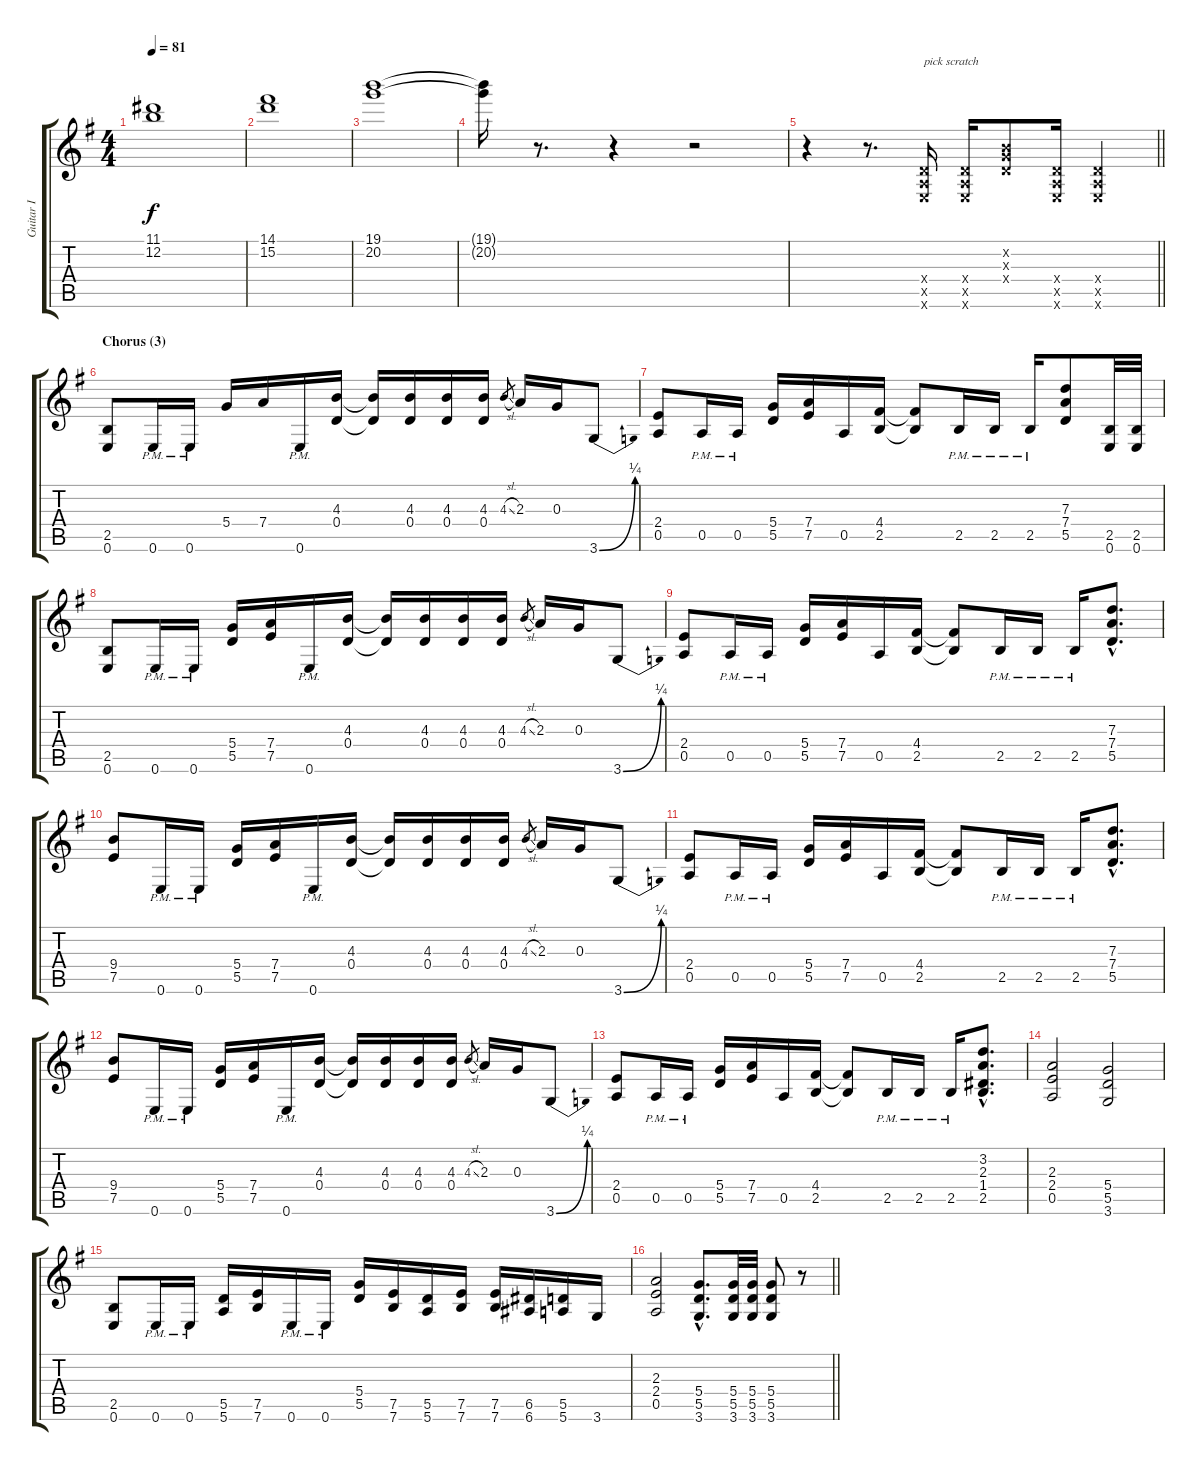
\track ("Guitar I" "Guitar I") {instrument distortionguitar}
\staff {score tabs}
\tuning (E4 B3 G3 D3 A2 E2) {hide}
\ts (4 4)
\tempo 81
\clef g2
\ks g
(11.1 12.2).1{dy f} |
(14.1 15.2).1 |
(19.1 20.2).1 |
(19.1{t} 20.2{t}).16 r.8{d} r.4 r.2 |
\barLineRight lightlight
r.4 r.8{d} (0.4{x} 0.5{x} 0.6{x}).16{txt "pick scratch"} (0.4{x} 0.5{x} 0.6{x}).16 (0.2{x} 0.3{x} 0.4{x}).8 (0.4{x} 0.5{x} 0.6{x}).16 (0.4{x} 0.5{x} 0.6{x}).4 |
\section ("" "Chorus (3)")
(2.5 0.6).8 0.6{pm}.16 0.6{pm}.16 5.4.16 7.4.16 0.6{pm}.16 (4.3 0.4).16 (4.3{t} 0.4{t}).16 (4.3 0.4).16 (4.3 0.4).16 (4.3 0.4).16 4.3{sl}.8{gr} 2.3.16 0.3.16 3.6{be (bend 0 0 60 1)}.8 |
(2.4 0.5).8 0.5{pm}.16 0.5{pm}.16 (5.4 5.5).16 (7.4 7.5).16 0.5.16 (4.4 2.5).16 (4.4{t} 2.5{t}).8 2.5{pm}.16 2.5{pm}.16 2.5{pm}.16 (7.3 7.4 5.5).8 (2.5 0.6).32 (2.5 0.6).32 |
(2.5 0.6).8 0.6{pm}.16 0.6{pm}.16 (5.4 5.5).16 (7.4 7.5).16 0.6{pm}.16 (4.3 0.4).16 (4.3{t} 0.4{t}).16 (4.3 0.4).16 (4.3 0.4).16 (4.3 0.4).16 4.3{sl}.8{gr} 2.3.16 0.3.16 3.6{be (bend 0 0 60 1)}.8 |
(2.4 0.5).8 0.5{pm}.16 0.5{pm}.16 (5.4 5.5).16 (7.4 7.5).16 0.5.16 (4.4 2.5).16 (4.4{t} 2.5{t}).8 2.5{pm}.16 2.5{pm}.16 2.5{pm}.16 (7.3{hac} 7.4{hac} 5.5{hac}).8{d} |
(9.4 7.5).8 0.6{pm}.16 0.6{pm}.16 (5.4 5.5).16 (7.4 7.5).16 0.6{pm}.16 (4.3 0.4).16 (4.3{t} 0.4{t}).16 (4.3 0.4).16 (4.3 0.4).16 (4.3 0.4).16 4.3{sl}.8{gr} 2.3.16 0.3.16 3.6{be (bend 0 0 60 1)}.8 |
(2.4 0.5).8 0.5{pm}.16 0.5{pm}.16 (5.4 5.5).16 (7.4 7.5).16 0.5.16 (4.4 2.5).16 (4.4{t} 2.5{t}).8 2.5{pm}.16 2.5{pm}.16 2.5{pm}.16 (7.3{hac} 7.4{hac} 5.5{hac}).8{d} |
(9.4 7.5).8 0.6{pm}.16 0.6{pm}.16 (5.4 5.5).16 (7.4 7.5).16 0.6{pm}.16 (4.3 0.4).16 (4.3{t} 0.4{t}).16 (4.3 0.4).16 (4.3 0.4).16 (4.3 0.4).16 4.3{sl}.8{gr} 2.3.16 0.3.16 3.6{be (bend 0 0 60 1)}.8 |
(2.4 0.5).8 0.5{pm}.16 0.5{pm}.16 (5.4 5.5).16 (7.4 7.5).16 0.5.16 (4.4 2.5).16 (4.4{t} 2.5{t}).8 2.5{pm}.16 2.5{pm}.16 2.5{pm}.16 (3.2{hac} 2.3{hac} 1.4{hac} 2.5{hac}).8{d} |
(2.3 2.4 0.5).2 (5.4 5.5 3.6).2 |
(2.5 0.6).8 0.6{pm}.16 0.6{pm}.16 (5.5 5.6).16 (7.5 7.6).16 0.6{pm}.16 0.6{pm}.16 (5.4 5.5).16 (7.5 7.6).16 (5.5 5.6).16 (7.5 7.6).16 (7.5 7.6).16 (6.5 6.6).16 (5.5 5.6).16 3.6.16 |
\barLineRight lightlight
(2.3 2.4 0.5).2 (5.4{hac} 5.5{hac} 3.6{hac}).8{d} (5.4 5.5 3.6).32 (5.4 5.5 3.6).32 (5.4 5.5 3.6).8 r.8
